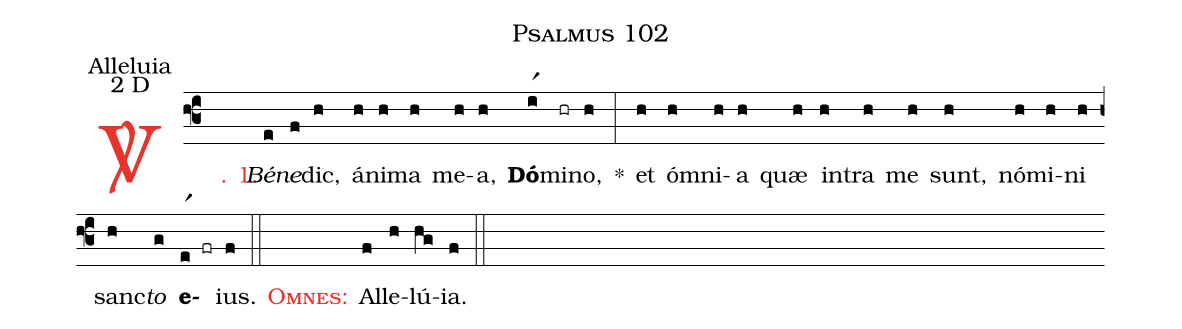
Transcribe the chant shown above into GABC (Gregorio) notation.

name: Psalmus 102;
office-part: Alleluia;
mode: 2;
mode-differentia: D;
%%
(f3)

<c><sp>V/</sp>. 1.</c>() <i>Bé</i>(e)<i>ne</i>(f)dic,(h) á(h)ni(h)ma(h) me(h)a,(h) <b>Dó</b>(ir1)mi(hr)no,(h) *(:) et(h) óm(h)ni(h)a(h) quæ(h) in(h)tra(h) me(h) sunt,(h) nó(h)mi(h)ni(h) sanc(h)<i>to</i>(g) <b>e</b>(er1 fr)ius.(f)

(::)

<nlba><c><sc>Omnes</sc>:</c>() Al</nlba>(f)le(h)lú(hg)ia.(f)

(::)
